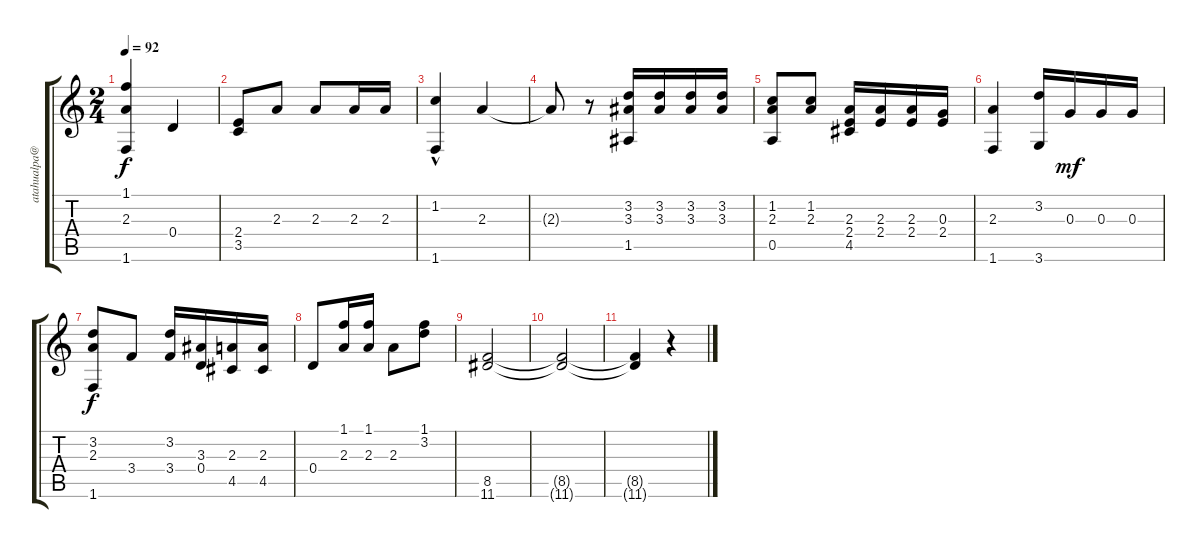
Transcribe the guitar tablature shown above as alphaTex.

\track ("" "atahualpa@") {instrument acousticguitarnylon}
\staff {score tabs}
\tuning (E4 B3 G3 D3 A2 E2) {hide}
\ts (2 4)
\tempo 92
\clef g2
\ks c
(1.1 2.3 1.6).4{dy f} 0.4.4 |
(2.4 3.5).8 2.3.8 2.3.8 2.3.16 2.3.16 |
(1.2 1.6{hac}).4 2.3.4 |
2.3{t}.8 r.8 (3.2 3.3 1.5).16 (3.2 3.3).16 (3.2 3.3).16 (3.2 3.3).16 |
(1.2 2.3 0.5).8 (1.2 2.3).8 (2.3 2.4 4.5).16 (2.3 2.4).16 (2.3 2.4).16 (0.3 2.4).16 |
(2.3 1.6).4 (3.2 3.6).16 0.3.16{dy mf} 0.3.16 0.3.16 |
(3.2 2.3 1.6).8{dy f} 3.4.8 (3.2 3.4).16 (3.3 0.4).16 (2.3 4.5).16 (2.3 4.5).16 |
0.4.8 (1.1 2.3).16 (1.1 2.3).16 2.3.8 (1.1 3.2).8 |
(8.5 11.6).2 |
(8.5{t} 11.6{t}).2 |
(8.5{t} 11.6{t}).4 r.4
